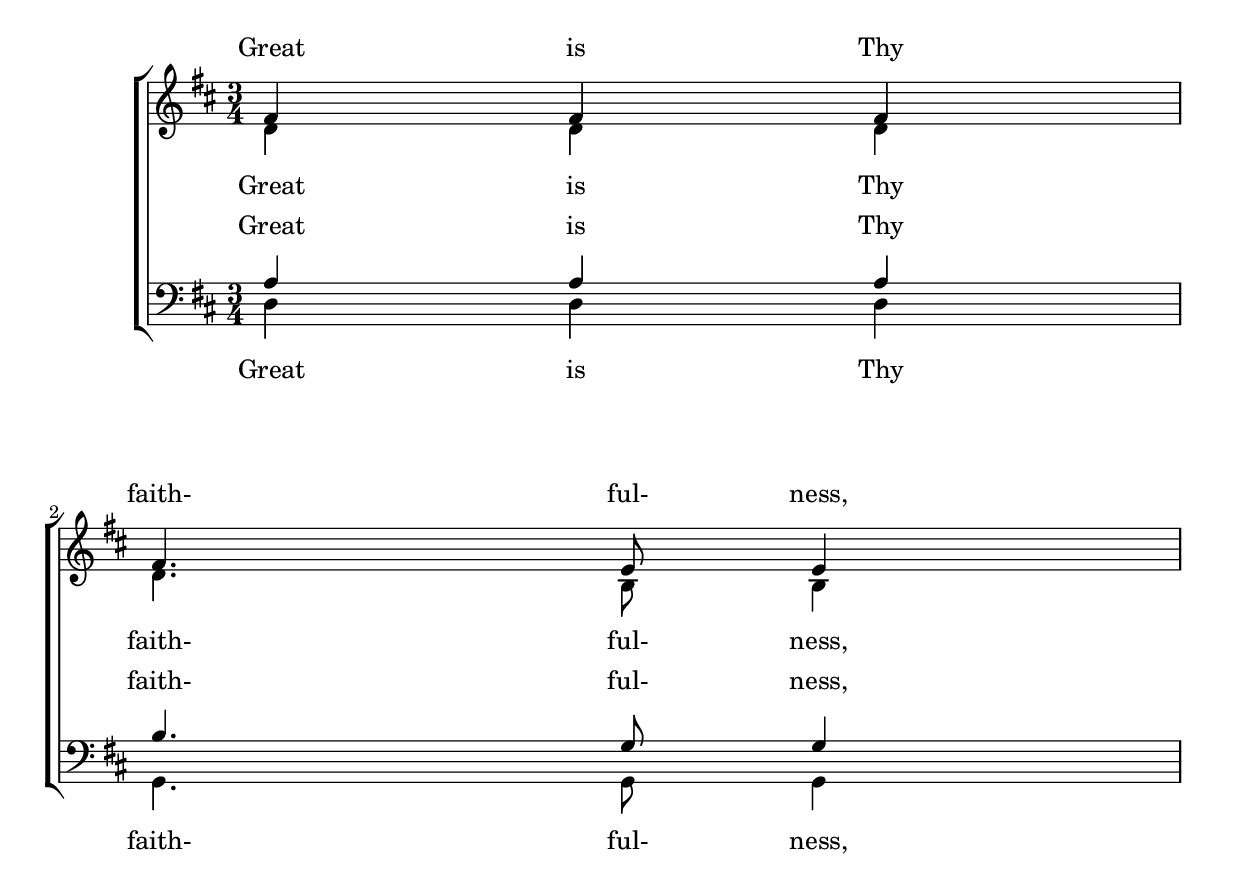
% Do not edit this file; it is automatically
% generated from Documentation/snippets/new
% This file is in the public domain.
%% Note: this file works from version 2.13.47
\version "2.13.47"

\header {
%% Translation of GIT committish: c1d5bb448321d688185e0c6b798575d4c325ae80
  texidocfr = "
La version 2.14 a donné naissance à un nouveau moteur pour l'espacement
vertical des paroles.  Celles-ci peuvent donc se retrouver positionnées
différemment.  Le moteur adoptera les usages de la version 2.12 une fois
que vous aurez réglé certaines propriétés des contextes @code{Lyric} et
@code{Staff}.

"

  doctitlefr = "Espacement des paroles selon les pratiques de la version 2.12"


  lsrtags = "vocal-music"

  doctitle = "Obtaining 2.12 lyrics spacing in newer versions"

  texidoc = "
The vertical spacing engine changed for version 2.14.  This can
cause lyrics to be spaced differently.  It is possible to set
properties for @code{Lyric} and @code{Staff} contexts to get the
spacing engine to behave as it did in version 2.12.
"
} % begin verbatim


global = {
  \key d \major
  \time 3/4
}

sopMusic = \relative c' {
  % VERSE ONE
  fis4 fis fis | \break
  fis4. e8 e4
}

altoMusic = \relative c' {
  % VERSE ONE
  d4 d d |
  d4. b8 b4 |
}

tenorMusic = \relative c' {
  a4 a a |
  b4. g8 g4 |
}

bassMusic = \relative c {
  d4 d d |
  g,4. g8 g4 |
}

words = \lyricmode {
  Great is Thy faith- ful- ness,
}

\score {
  \new ChoirStaff <<
    \new Lyrics = sopranos
    \new Staff = women <<
      \new Voice = "sopranos" {
        \voiceOne
        \global \sopMusic
      }
      \new Voice = "altos" {
        \voiceTwo
        \global \altoMusic
      }
    >>
    \new Lyrics = "altos"
    \new Lyrics = "tenors"
    \new Staff = men <<
      \clef bass
      \new Voice = "tenors" {
        \voiceOne
        \global \tenorMusic
      }
      \new Voice = "basses" {
        \voiceTwo  \global \bassMusic
      }
    >>
    \new Lyrics = basses
    \context Lyrics = sopranos \lyricsto sopranos \words
    \context Lyrics = altos \lyricsto altos \words
    \context Lyrics = tenors \lyricsto tenors \words
    \context Lyrics = basses \lyricsto basses \words
  >>
  \layout {
    \context {
      \Lyrics
      \override VerticalAxisGroup #'staff-affinity = ##f
      \override VerticalAxisGroup #'staff-staff-spacing =
        #'((basic-distance . 0)
	   (minimum-distance . 2)
	   (padding . 2))
    }
    \context {
      \Staff
      \override VerticalAxisGroup #'staff-staff-spacing =
        #'((basic-distance . 0)
	   (minimum-distance . 2)
	   (padding . 2))
    }
  }
}

